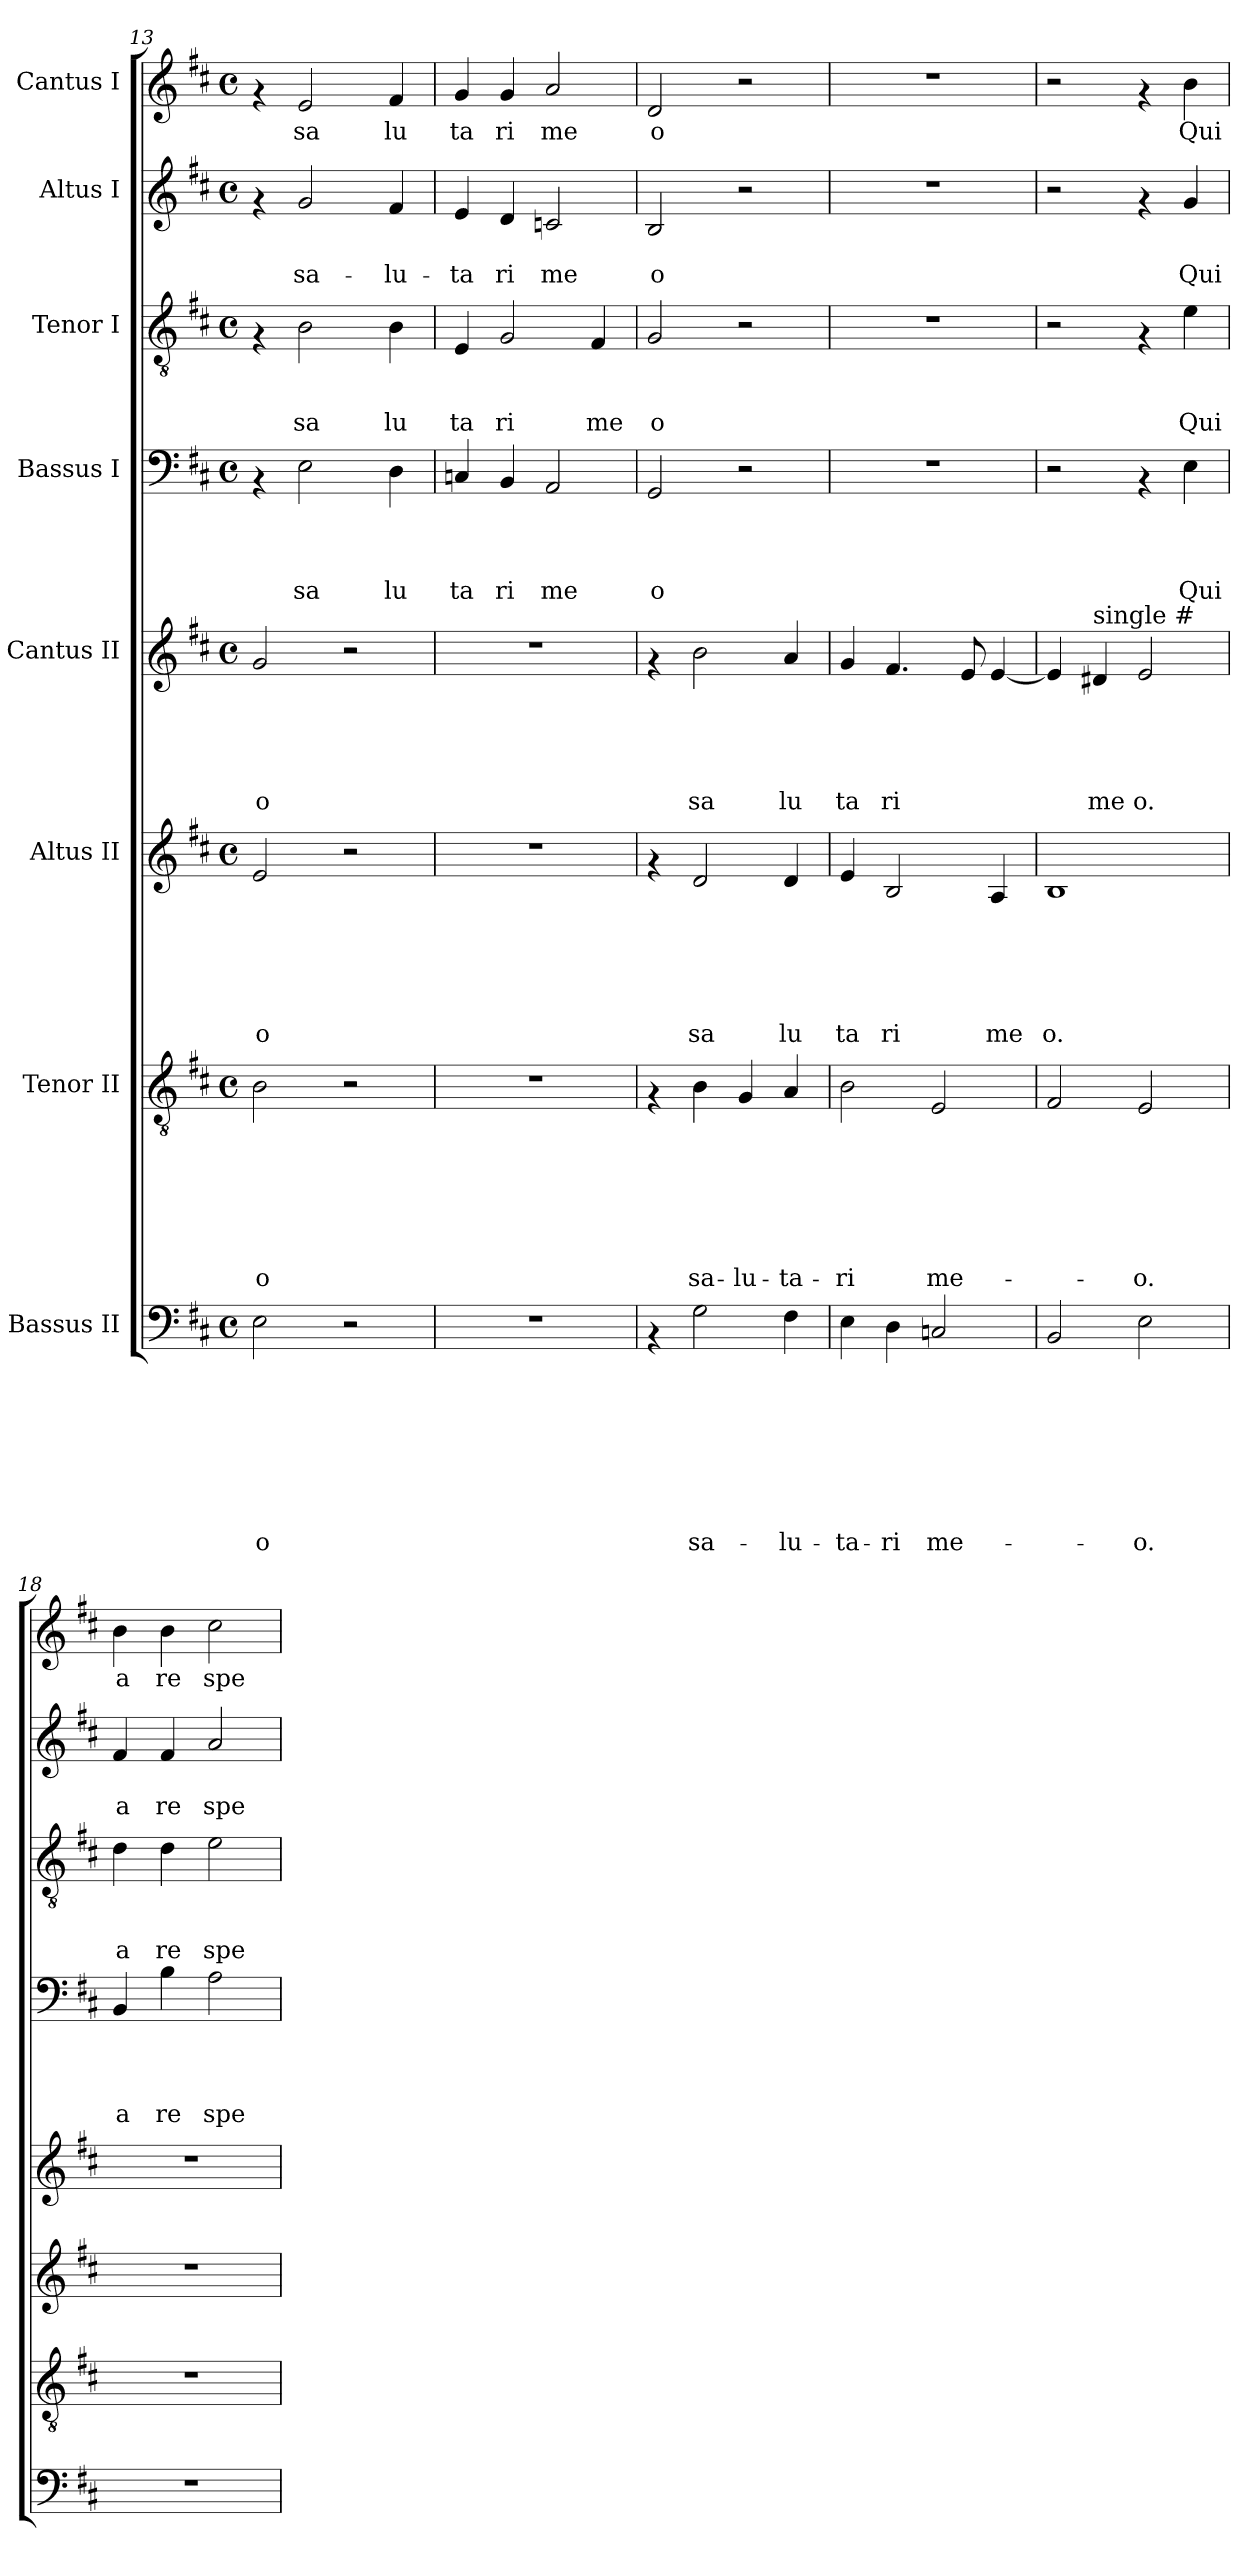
**kern	**text	**text	**text	**text	**text	**text	**text	**text	**kern	**text	**text	**text	**text	**text	**text	**text	**kern	**text	**text	**text	**text	**text	**text	**kern	**text	**text	**text	**text	**text	**kern	**text	**text	**text	**text	**kern	**text	**text	**text	**kern	**text	**text	**kern	**text
*part8	*part8	*part8	*part8	*part8	*part8	*part8	*part8	*part8	*part7	*part7	*part7	*part7	*part7	*part7	*part7	*part7	*part6	*part6	*part6	*part6	*part6	*part6	*part6	*part5	*part5	*part5	*part5	*part5	*part5	*part4	*part4	*part4	*part4	*part4	*part3	*part3	*part3	*part3	*part2	*part2	*part2	*part1	*part1
*staff8	*staff8	*staff8	*staff8	*staff8	*staff8	*staff8	*staff8	*staff8	*staff7	*staff7	*staff7	*staff7	*staff7	*staff7	*staff7	*staff7	*staff6	*staff6	*staff6	*staff6	*staff6	*staff6	*staff6	*staff5	*staff5	*staff5	*staff5	*staff5	*staff5	*staff4	*staff4	*staff4	*staff4	*staff4	*staff3	*staff3	*staff3	*staff3	*staff2	*staff2	*staff2	*staff1	*staff1
*I"Bassus II	*	*	*	*	*	*	*	*	*I"Tenor II	*	*	*	*	*	*	*	*I"Altus II	*	*	*	*	*	*	*I"Cantus II	*	*	*	*	*	*I"Bassus I	*	*	*	*	*I"Tenor I	*	*	*	*I"Altus I	*	*	*I"Cantus I	*
*clefF4	*	*	*	*	*	*	*	*	*clefGv2	*	*	*	*	*	*	*	*clefG2	*	*	*	*	*	*	*clefG2	*	*	*	*	*	*clefF4	*	*	*	*	*clefGv2	*	*	*	*clefG2	*	*	*clefG2	*
*k[f#c#]	*	*	*	*	*	*	*	*	*k[f#c#]	*	*	*	*	*	*	*	*k[f#c#]	*	*	*	*	*	*	*k[f#c#]	*	*	*	*	*	*k[f#c#]	*	*	*	*	*k[f#c#]	*	*	*	*k[f#c#]	*	*	*k[f#c#]	*
*D:	*	*	*	*	*	*	*	*	*D:	*	*	*	*	*	*	*	*D:	*	*	*	*	*	*	*D:	*	*	*	*	*	*D:	*	*	*	*	*D:	*	*	*	*D:	*	*	*D:	*
*M4/4	*	*	*	*	*	*	*	*	*M4/4	*	*	*	*	*	*	*	*M4/4	*	*	*	*	*	*	*M4/4	*	*	*	*	*	*M4/4	*	*	*	*	*M4/4	*	*	*	*M4/4	*	*	*M4/4	*
*met(c)	*	*	*	*	*	*	*	*	*met(c)	*	*	*	*	*	*	*	*met(c)	*	*	*	*	*	*	*met(c)	*	*	*	*	*	*met(c)	*	*	*	*	*met(c)	*	*	*	*met(c)	*	*	*met(c)	*
=13	=13	=13	=13	=13	=13	=13	=13	=13	=13	=13	=13	=13	=13	=13	=13	=13	=13	=13	=13	=13	=13	=13	=13	=13	=13	=13	=13	=13	=13	=13	=13	=13	=13	=13	=13	=13	=13	=13	=13	=13	=13	=13	=13
!	!	!	!	!	!	!	!	!LO:LY:b	!	!	!	!	!	!	!	!LO:LY:b	!	!	!	!	!	!	!LO:LY:b	!	!	!	!	!	!LO:LY:b	!	!	!	!	!	!	!	!	!	!	!	!	!	!
2E\	.	.	.	.	.	.	.	o	2B\	.	.	.	.	.	.	o	2e/	.	.	.	.	.	o	2g/	.	.	.	.	o	4rAA	.	.	.	.	4rF	.	.	.	4rf	.	.	4rf	.
!	!	!	!	!	!	!	!	!	!	!	!	!	!	!	!	!	!	!	!	!	!	!	!	!	!	!	!	!	!	!	!	!	!	!LO:LY:b	!	!	!	!LO:LY:b	!	!	!LO:LY:b	!	!LO:LY:b
.	.	.	.	.	.	.	.	.	.	.	.	.	.	.	.	.	.	.	.	.	.	.	.	.	.	.	.	.	.	2E\	.	.	.	sa	2B\	.	.	sa	2g/	.	sa-	2e/	sa
2r	.	.	.	.	.	.	.	.	2r	.	.	.	.	.	.	.	2r	.	.	.	.	.	.	2r	.	.	.	.	.	.	.	.	.	.	.	.	.	.	.	.	.	.	.
!	!	!	!	!	!	!	!	!	!	!	!	!	!	!	!	!	!	!	!	!	!	!	!	!	!	!	!	!	!	!	!	!	!	!LO:LY:b	!	!	!	!LO:LY:b	!	!	!LO:LY:b	!	!LO:LY:b
.	.	.	.	.	.	.	.	.	.	.	.	.	.	.	.	.	.	.	.	.	.	.	.	.	.	.	.	.	.	4D\	.	.	.	lu	4B\	.	.	lu	4f#/	.	-lu-	4f#/	lu
!!LO:PB:g=z
=14	=14	=14	=14	=14	=14	=14	=14	=14	=14	=14	=14	=14	=14	=14	=14	=14	=14	=14	=14	=14	=14	=14	=14	=14	=14	=14	=14	=14	=14	=14	=14	=14	=14	=14	=14	=14	=14	=14	=14	=14	=14	=14	=14
!	!	!	!	!	!	!	!	!	!	!	!	!	!	!	!	!	!	!	!	!	!	!	!	!	!	!	!	!	!	!	!	!	!	!LO:LY:b	!	!	!	!LO:LY:b	!	!	!LO:LY:b	!	!LO:LY:b
1r	.	.	.	.	.	.	.	.	1r	.	.	.	.	.	.	.	1r	.	.	.	.	.	.	1r	.	.	.	.	.	4Cn/	.	.	.	ta	4E/	.	.	ta	4e/	.	-ta	4g/	ta
!	!	!	!	!	!	!	!	!	!	!	!	!	!	!	!	!	!	!	!	!	!	!	!	!	!	!	!	!	!	!	!	!	!	!LO:LY:b	!	!	!	!LO:LY:b	!	!	!LO:LY:b	!	!LO:LY:b
.	.	.	.	.	.	.	.	.	.	.	.	.	.	.	.	.	.	.	.	.	.	.	.	.	.	.	.	.	.	4BB/	.	.	.	ri	2G/	.	.	ri	4d/	.	ri	4g/	ri
!	!	!	!	!	!	!	!	!	!	!	!	!	!	!	!	!	!	!	!	!	!	!	!	!	!	!	!	!	!	!	!	!	!	!LO:LY:b	!	!	!	!	!	!	!LO:LY:b	!	!LO:LY:b
.	.	.	.	.	.	.	.	.	.	.	.	.	.	.	.	.	.	.	.	.	.	.	.	.	.	.	.	.	.	2AA/	.	.	.	me	.	.	.	.	2cn/	.	me	2a/	me
!	!	!	!	!	!	!	!	!	!	!	!	!	!	!	!	!	!	!	!	!	!	!	!	!	!	!	!	!	!	!	!	!	!	!	!	!	!	!LO:LY:b	!	!	!	!	!
.	.	.	.	.	.	.	.	.	.	.	.	.	.	.	.	.	.	.	.	.	.	.	.	.	.	.	.	.	.	.	.	.	.	.	4F#/	.	.	me	.	.	.	.	.
=15	=15	=15	=15	=15	=15	=15	=15	=15	=15	=15	=15	=15	=15	=15	=15	=15	=15	=15	=15	=15	=15	=15	=15	=15	=15	=15	=15	=15	=15	=15	=15	=15	=15	=15	=15	=15	=15	=15	=15	=15	=15	=15	=15
!	!	!	!	!	!	!	!	!	!	!	!	!	!	!	!	!	!	!	!	!	!	!	!	!	!	!	!	!	!	!	!	!	!	!LO:LY:b	!	!	!	!LO:LY:b	!	!	!LO:LY:b	!	!LO:LY:b
4rAA	.	.	.	.	.	.	.	.	4rF	.	.	.	.	.	.	.	4rf	.	.	.	.	.	.	4rf	.	.	.	.	.	2GG/	.	.	.	o	2G/	.	.	o	2B/	.	o	2d/	o
!	!	!	!	!	!	!	!	!LO:LY:b	!	!	!	!	!	!	!	!LO:LY:b	!	!	!	!	!	!	!LO:LY:b	!	!	!	!	!	!LO:LY:b	!	!	!	!	!	!	!	!	!	!	!	!	!	!
2G\	.	.	.	.	.	.	.	sa-	4B\	.	.	.	.	.	.	sa-	2d/	.	.	.	.	.	sa	2b\	.	.	.	.	sa	.	.	.	.	.	.	.	.	.	.	.	.	.	.
!	!	!	!	!	!	!	!	!	!	!	!	!	!	!	!	!LO:LY:b	!	!	!	!	!	!	!	!	!	!	!	!	!	!	!	!	!	!	!	!	!	!	!	!	!	!	!
.	.	.	.	.	.	.	.	.	4G/	.	.	.	.	.	.	-lu-	.	.	.	.	.	.	.	.	.	.	.	.	.	2r	.	.	.	.	2r	.	.	.	2r	.	.	2r	.
!	!	!	!	!	!	!	!	!LO:LY:b	!	!	!	!	!	!	!	!LO:LY:b	!	!	!	!	!	!	!LO:LY:b	!	!	!	!	!	!LO:LY:b	!	!	!	!	!	!	!	!	!	!	!	!	!	!
4F#\	.	.	.	.	.	.	.	-lu-	4A/	.	.	.	.	.	.	-ta-	4d/	.	.	.	.	.	lu	4a/	.	.	.	.	lu	.	.	.	.	.	.	.	.	.	.	.	.	.	.
=16	=16	=16	=16	=16	=16	=16	=16	=16	=16	=16	=16	=16	=16	=16	=16	=16	=16	=16	=16	=16	=16	=16	=16	=16	=16	=16	=16	=16	=16	=16	=16	=16	=16	=16	=16	=16	=16	=16	=16	=16	=16	=16	=16
!	!	!	!	!	!	!	!	!LO:LY:b	!	!	!	!	!	!	!	!LO:LY:b	!	!	!	!	!	!	!LO:LY:b	!	!	!	!	!	!LO:LY:b	!	!	!	!	!	!	!	!	!	!	!	!	!	!
4E\	.	.	.	.	.	.	.	-ta-	2B\	.	.	.	.	.	.	-ri	4e/	.	.	.	.	.	ta	4g/	.	.	.	.	ta	1r	.	.	.	.	1r	.	.	.	1r	.	.	1r	.
!	!	!	!	!	!	!	!	!LO:LY:b	!	!	!	!	!	!	!	!	!	!	!	!	!	!	!LO:LY:b	!	!	!	!	!	!LO:LY:b	!	!	!	!	!	!	!	!	!	!	!	!	!	!
4D\	.	.	.	.	.	.	.	-ri	.	.	.	.	.	.	.	.	2B/	.	.	.	.	.	ri	4.f#/	.	.	.	.	ri	.	.	.	.	.	.	.	.	.	.	.	.	.	.
!	!	!	!	!	!	!	!	!LO:LY:b	!	!	!	!	!	!	!	!LO:LY:b	!	!	!	!	!	!	!	!	!	!	!	!	!	!	!	!	!	!	!	!	!	!	!	!	!	!	!
2Cn/	.	.	.	.	.	.	.	me-	2E/	.	.	.	.	.	.	me-	.	.	.	.	.	.	.	.	.	.	.	.	.	.	.	.	.	.	.	.	.	.	.	.	.	.	.
.	.	.	.	.	.	.	.	.	.	.	.	.	.	.	.	.	.	.	.	.	.	.	.	8e/	.	.	.	.	.	.	.	.	.	.	.	.	.	.	.	.	.	.	.
!	!	!	!	!	!	!	!	!	!	!	!	!	!	!	!	!	!	!	!	!	!	!	!LO:LY:b	!	!	!	!	!	!	!	!	!	!	!	!	!	!	!	!	!	!	!	!
.	.	.	.	.	.	.	.	.	.	.	.	.	.	.	.	.	4A/	.	.	.	.	.	me	[<4e/	.	.	.	.	.	.	.	.	.	.	.	.	.	.	.	.	.	.	.
=17	=17	=17	=17	=17	=17	=17	=17	=17	=17	=17	=17	=17	=17	=17	=17	=17	=17	=17	=17	=17	=17	=17	=17	=17	=17	=17	=17	=17	=17	=17	=17	=17	=17	=17	=17	=17	=17	=17	=17	=17	=17	=17	=17
!	!	!	!	!	!	!	!	!	!	!	!	!	!	!	!	!	!	!	!	!	!	!	!LO:LY:b	!	!	!	!	!	!	!	!	!	!	!	!	!	!	!	!	!	!	!	!
2BB/	.	.	.	.	.	.	.	.	2F#/	.	.	.	.	.	.	.	1B	.	.	.	.	.	o.	4e/]	.	.	.	.	.	2r	.	.	.	.	2r	.	.	.	2r	.	.	2r	.
!	!	!	!	!	!	!	!	!	!	!	!	!	!	!	!	!	!	!	!	!	!	!	!	!LO:TX:a:t=single #	!	!	!	!	!	!	!	!	!	!	!	!	!	!	!	!	!	!	!
!	!	!	!	!	!	!	!	!	!	!	!	!	!	!	!	!	!	!	!	!	!	!	!	!	!	!	!	!	!LO:LY:b	!	!	!	!	!	!	!	!	!	!	!	!	!	!
.	.	.	.	.	.	.	.	.	.	.	.	.	.	.	.	.	.	.	.	.	.	.	.	4d#/	.	.	.	.	me	.	.	.	.	.	.	.	.	.	.	.	.	.	.
!	!	!	!	!	!	!	!	!LO:LY:b	!	!	!	!	!	!	!	!LO:LY:b	!	!	!	!	!	!	!	!	!	!	!	!	!LO:LY:b	!	!	!	!	!	!	!	!	!	!	!	!	!	!
2E\	.	.	.	.	.	.	.	-o.	2E/	.	.	.	.	.	.	-o.	.	.	.	.	.	.	.	2e/	.	.	.	.	o.	4rAA	.	.	.	.	4rF	.	.	.	4rf	.	.	4rf	.
!	!	!	!	!	!	!	!	!	!	!	!	!	!	!	!	!	!	!	!	!	!	!	!	!	!	!	!	!	!	!	!	!	!	!LO:LY:b	!	!	!	!LO:LY:b	!	!	!LO:LY:b	!	!LO:LY:b
.	.	.	.	.	.	.	.	.	.	.	.	.	.	.	.	.	.	.	.	.	.	.	.	.	.	.	.	.	.	4E\	.	.	.	Qui	4e\	.	.	Qui	4g/	.	Qui	4b\	Qui
=18	=18	=18	=18	=18	=18	=18	=18	=18	=18	=18	=18	=18	=18	=18	=18	=18	=18	=18	=18	=18	=18	=18	=18	=18	=18	=18	=18	=18	=18	=18	=18	=18	=18	=18	=18	=18	=18	=18	=18	=18	=18	=18	=18
!	!	!	!	!	!	!	!	!	!	!	!	!	!	!	!	!	!	!	!	!	!	!	!	!	!	!	!	!	!	!	!	!	!	!LO:LY:b	!	!	!	!LO:LY:b	!	!	!LO:LY:b	!	!LO:LY:b
1r	.	.	.	.	.	.	.	.	1r	.	.	.	.	.	.	.	1r	.	.	.	.	.	.	1r	.	.	.	.	.	4BB/	.	.	.	a	4d\	.	.	a	4f#/	.	a	4b\	a
!	!	!	!	!	!	!	!	!	!	!	!	!	!	!	!	!	!	!	!	!	!	!	!	!	!	!	!	!	!	!	!	!	!	!LO:LY:b	!	!	!	!LO:LY:b	!	!	!LO:LY:b	!	!LO:LY:b
.	.	.	.	.	.	.	.	.	.	.	.	.	.	.	.	.	.	.	.	.	.	.	.	.	.	.	.	.	.	4B\	.	.	.	re	4d\	.	.	re	4f#/	.	re	4b\	re
!	!	!	!	!	!	!	!	!	!	!	!	!	!	!	!	!	!	!	!	!	!	!	!	!	!	!	!	!	!	!	!	!	!	!LO:LY:b	!	!	!	!LO:LY:b	!	!	!LO:LY:b	!	!LO:LY:b
.	.	.	.	.	.	.	.	.	.	.	.	.	.	.	.	.	.	.	.	.	.	.	.	.	.	.	.	.	.	2A\	.	.	.	spe	2e\	.	.	spe	2a/	.	spe	2cc#\	spe
=	=	=	=	=	=	=	=	=	=	=	=	=	=	=	=	=	=	=	=	=	=	=	=	=	=	=	=	=	=	=	=	=	=	=	=	=	=	=	=	=	=	=	=
*-	*-	*-	*-	*-	*-	*-	*-	*-	*-	*-	*-	*-	*-	*-	*-	*-	*-	*-	*-	*-	*-	*-	*-	*-	*-	*-	*-	*-	*-	*-	*-	*-	*-	*-	*-	*-	*-	*-	*-	*-	*-	*-	*-
